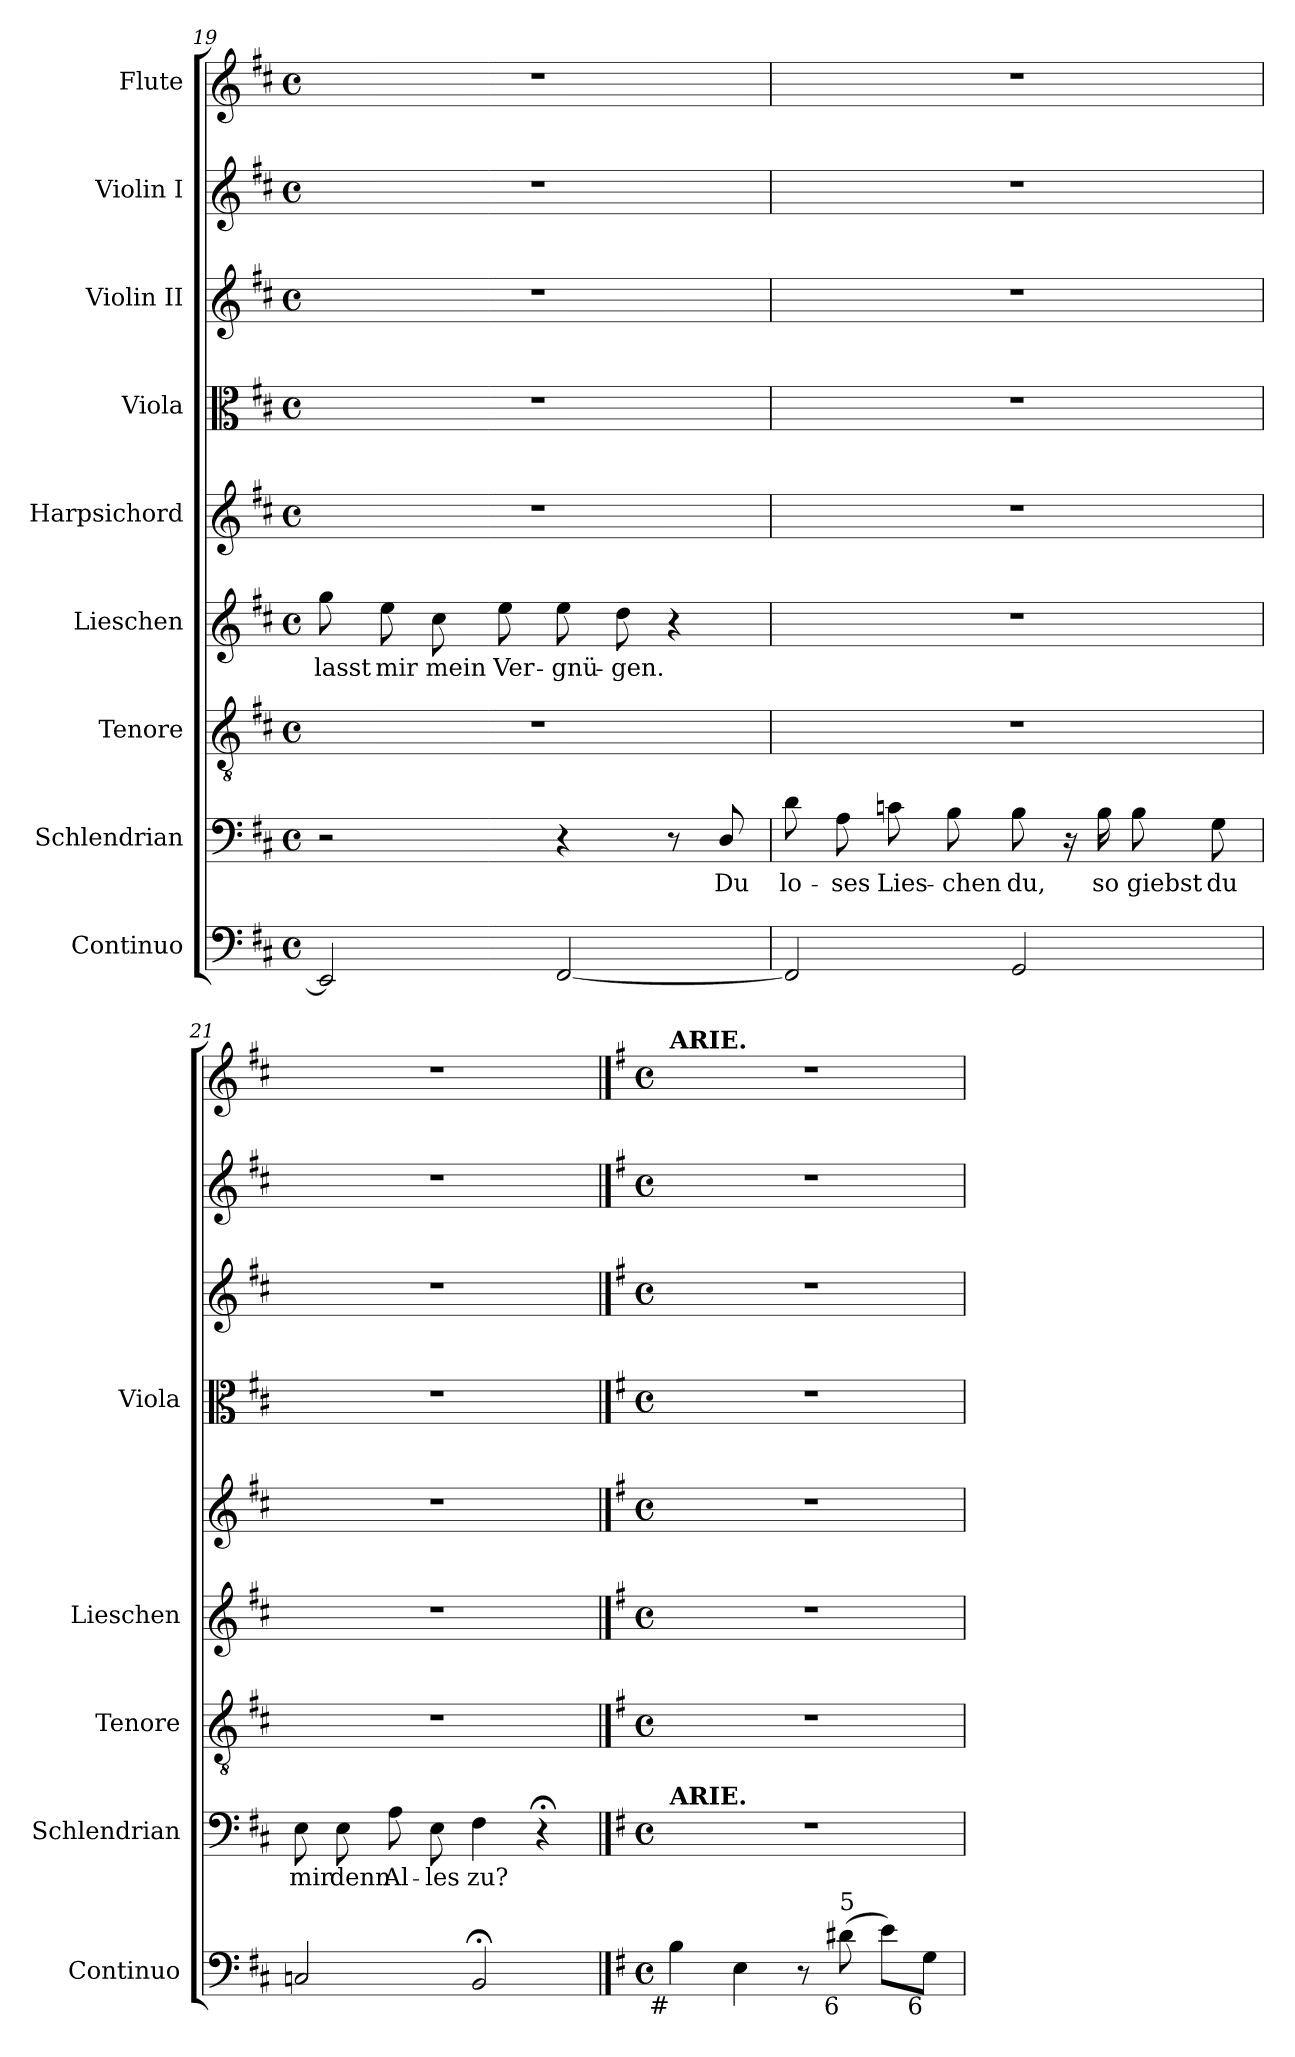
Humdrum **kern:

**kern	**kern	**text	**kern	**kern	**text	**kern	**kern	**kern	**kern	**kern
*part9	*part8	*part8	*part7	*part6	*part6	*part5	*part4	*part3	*part2	*part1
*staff9	*staff8	*staff8	*staff7	*staff6	*staff6	*staff5	*staff4	*staff3	*staff2	*staff1
*I"Continuo	*I"Schlendrian	*	*I"Tenore	*I"Lieschen	*	*I"Harpsichord	*I"Viola	*I"Violin II	*I"Violin I	*I"Flute
*I'Continuo	*I'Schlendrian	*	*I'Tenore	*I'Lieschen	*	*	*I'Viola	*	*	*
!!LO:PB:g=z
*clefF4	*clefF4	*	*clefGv2	*clefG2	*	*clefG2	*clefC3	*clefG2	*clefG2	*clefG2
*	*	*	*ITrd7c12	*	*	*	*	*	*	*
*k[f#c#]	*k[f#c#]	*	*k[f#c#]	*k[f#c#]	*	*k[f#c#]	*k[f#c#]	*k[f#c#]	*k[f#c#]	*k[f#c#]
*D:	*D:	*	*D:	*D:	*	*D:	*D:	*D:	*D:	*D:
*M4/4	*M4/4	*	*M4/4	*M4/4	*	*M4/4	*M4/4	*M4/4	*M4/4	*M4/4
*met(c)	*met(c)	*	*met(c)	*met(c)	*	*met(c)	*met(c)	*met(c)	*met(c)	*met(c)
=19	=19	=19	=19	=19	=19	=19	=19	=19	=19	=19
!	!	!	!	!	!LO:LY:b:color=#000000	!	!	!	!	!
2EEi/]	2r	.	1r	8ggi\	lasst	1r	1r	1r	1r	1r
!	!	!	!	!	!LO:LY:b:color=#000000	!	!	!	!	!
.	.	.	.	8eei\	mir	.	.	.	.	.
!	!	!	!	!	!LO:LY:b:color=#000000	!	!	!	!	!
.	.	.	.	8cc#i\	mein	.	.	.	.	.
!	!	!	!	!	!LO:LY:b:color=#000000	!	!	!	!	!
.	.	.	.	8eei\	Ver-	.	.	.	.	.
!	!	!	!	!	!LO:LY:b:color=#000000	!	!	!	!	!
[2FF#i/	4r	.	.	8eei\	-gnü-	.	.	.	.	.
!	!	!	!	!	!LO:LY:b:color=#000000	!	!	!	!	!
.	.	.	.	8ddi\	-gen.	.	.	.	.	.
.	8r	.	.	4r	.	.	.	.	.	.
!	!	!LO:LY:b:color=#000000	!	!	!	!	!	!	!	!
.	8Di/	Du	.	.	.	.	.	.	.	.
=20	=20	=20	=20	=20	=20	=20	=20	=20	=20	=20
!	!	!LO:LY:b:color=#000000	!	!	!	!	!	!	!	!
2FF#i/]	8di\	lo-	1r	1r	.	1r	1r	1r	1r	1r
!	!	!LO:LY:b:color=#000000	!	!	!	!	!	!	!	!
.	8Ai\	-ses	.	.	.	.	.	.	.	.
!	!	!LO:LY:b:color=#000000	!	!	!	!	!	!	!	!
.	8cni\	Lies-	.	.	.	.	.	.	.	.
!	!	!LO:LY:b:color=#000000	!	!	!	!	!	!	!	!
.	8Bi\	-chen	.	.	.	.	.	.	.	.
!	!	!LO:LY:b:color=#000000	!	!	!	!	!	!	!	!
2GGi/	8Bi\	du,	.	.	.	.	.	.	.	.
.	16r	.	.	.	.	.	.	.	.	.
!	!	!LO:LY:b:color=#000000	!	!	!	!	!	!	!	!
.	16Bi\	so	.	.	.	.	.	.	.	.
!	!	!LO:LY:b:color=#000000	!	!	!	!	!	!	!	!
.	8Bi\	giebst	.	.	.	.	.	.	.	.
!	!	!LO:LY:b:color=#000000	!	!	!	!	!	!	!	!
.	8Gi\	du	.	.	.	.	.	.	.	.
=21	=21	=21	=21	=21	=21	=21	=21	=21	=21	=21
!	!	!LO:LY:b:color=#000000	!	!	!	!	!	!	!	!
2Cni/	8Ei\	mir	1r	1r	.	1r	1r	1r	1r	1r
!	!	!LO:LY:b:color=#000000	!	!	!	!	!	!	!	!
.	8Ei\	denn	.	.	.	.	.	.	.	.
!	!	!LO:LY:b:color=#000000	!	!	!	!	!	!	!	!
.	8Ai\	Al-	.	.	.	.	.	.	.	.
!	!	!LO:LY:b:color=#000000	!	!	!	!	!	!	!	!
.	8Ei\	-les	.	.	.	.	.	.	.	.
!	!	!LO:LY:b:color=#000000	!	!	!	!	!	!	!	!
2BB;i/	4F#i\	zu?	.	.	.	.	.	.	.	.
.	4r;	.	.	.	.	.	.	.	.	.
!!LO:LB:g=z
==1	==1	==1	==1	==1	==1	==1	==1	==1	==1	==1
*k[f#]	*k[f#]	*	*k[f#]	*k[f#]	*	*k[f#]	*k[f#]	*k[f#]	*k[f#]	*k[f#]
*G:	*G:	*	*G:	*G:	*	*G:	*G:	*G:	*G:	*G:
*M4/4	*M4/4	*	*M4/4	*M4/4	*	*M4/4	*M4/4	*M4/4	*M4/4	*M4/4
*met(c)	*met(c)	*	*met(c)	*met(c)	*	*met(c)	*met(c)	*met(c)	*met(c)	*met(c)
!	!	!	!	!	!	!	!	!	!	!LO:TX:a:B:t=ARIE.
!	!LO:TX:a:B:t=ARIE.	!	!	!	!	!	!	!	!	!
!LO:TX:b:rj:t=#	!	!	!	!	!	!	!	!	!	!
4Bi\	1r	.	1r	1r	.	1r	1r	1r	1r	1r
4Ei\	.	.	.	.	.	.	.	.	.	.
8r	.	.	.	.	.	.	.	.	.	.
!LO:TX:b:rj:t=6	!	!	!	!	!	!	!	!	!	!
!LO:TX:t=5	!	!	!	!	!	!	!	!	!	!
(8d#Xi\	.	.	.	.	.	.	.	.	.	.
8ei\L)	.	.	.	.	.	.	.	.	.	.
!LO:TX:b:rj:t=6	!	!	!	!	!	!	!	!	!	!
8Gi\J	.	.	.	.	.	.	.	.	.	.
=	=	=	=	=	=	=	=	=	=	=
*-	*-	*-	*-	*-	*-	*-	*-	*-	*-	*-
